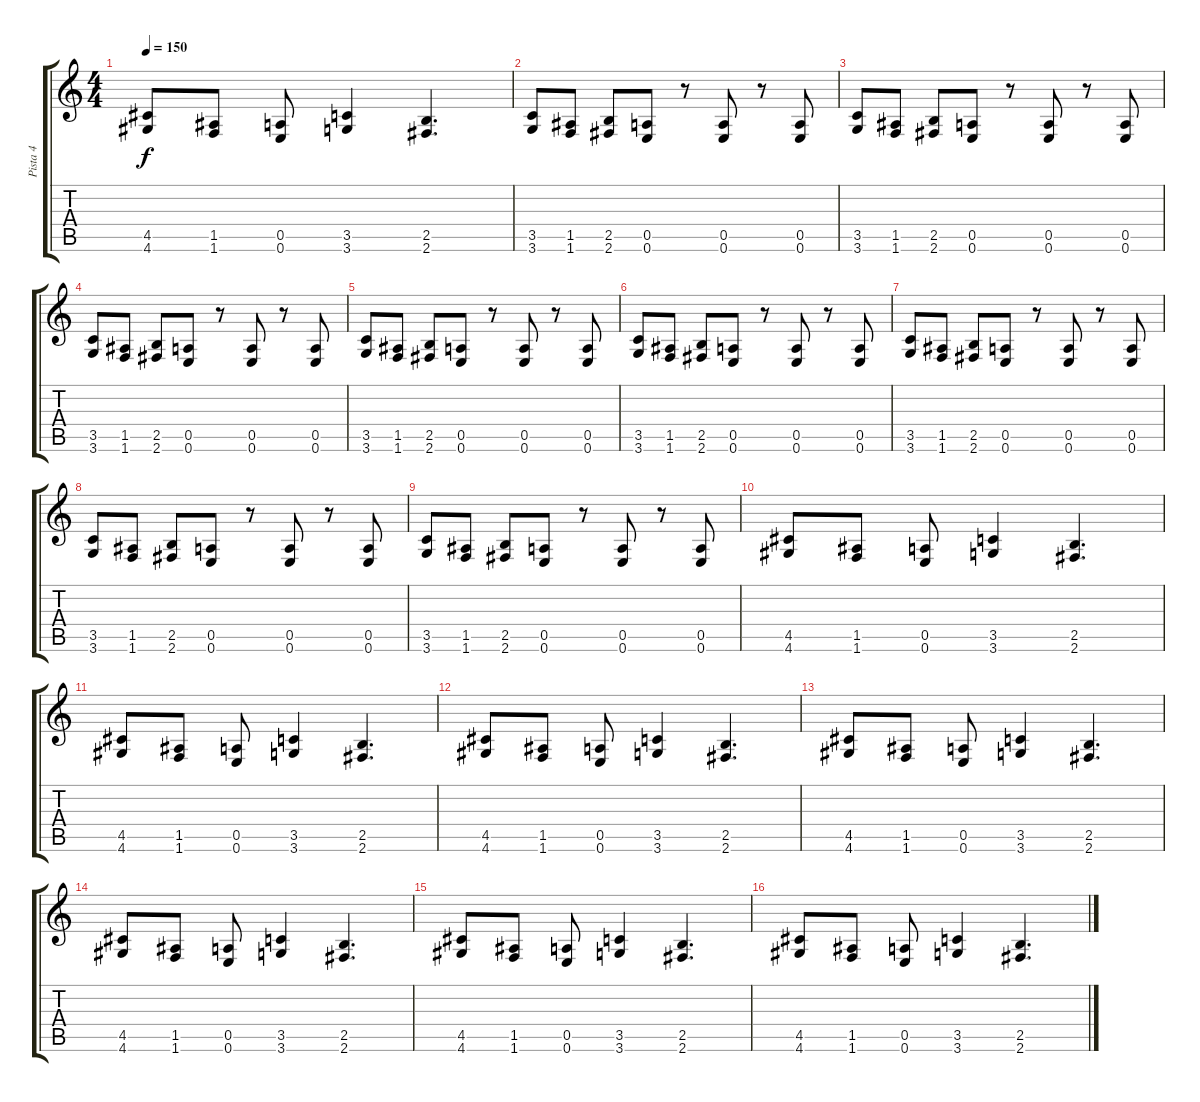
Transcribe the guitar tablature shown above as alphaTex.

\track ("Pista 4" "Pista 4") {instrument overdrivenguitar}
\staff {score tabs}
\tuning (E4 B3 G3 D3 A2 E2) {hide}
\ts (4 4)
\tempo 150
\clef g2
\ks c
(4.5 4.6).8{dy f} (1.5 1.6).8 (0.5 0.6).8 (3.5 3.6).4 (2.5 2.6).4{d} |
(3.5 3.6).8 (1.5 1.6).8 (2.5 2.6).8 (0.5 0.6).8 r.8 (0.5 0.6).8 r.8 (0.5 0.6).8 |
(3.5 3.6).8 (1.5 1.6).8 (2.5 2.6).8 (0.5 0.6).8 r.8 (0.5 0.6).8 r.8 (0.5 0.6).8 |
(3.5 3.6).8 (1.5 1.6).8 (2.5 2.6).8 (0.5 0.6).8 r.8 (0.5 0.6).8 r.8 (0.5 0.6).8 |
(3.5 3.6).8 (1.5 1.6).8 (2.5 2.6).8 (0.5 0.6).8 r.8 (0.5 0.6).8 r.8 (0.5 0.6).8 |
(3.5 3.6).8 (1.5 1.6).8 (2.5 2.6).8 (0.5 0.6).8 r.8 (0.5 0.6).8 r.8 (0.5 0.6).8 |
(3.5 3.6).8 (1.5 1.6).8 (2.5 2.6).8 (0.5 0.6).8 r.8 (0.5 0.6).8 r.8 (0.5 0.6).8 |
(3.5 3.6).8 (1.5 1.6).8 (2.5 2.6).8 (0.5 0.6).8 r.8 (0.5 0.6).8 r.8 (0.5 0.6).8 |
(3.5 3.6).8 (1.5 1.6).8 (2.5 2.6).8 (0.5 0.6).8 r.8 (0.5 0.6).8 r.8 (0.5 0.6).8 |
(4.5 4.6).8 (1.5 1.6).8 (0.5 0.6).8 (3.5 3.6).4 (2.5 2.6).4{d} |
(4.5 4.6).8 (1.5 1.6).8 (0.5 0.6).8 (3.5 3.6).4 (2.5 2.6).4{d} |
(4.5 4.6).8 (1.5 1.6).8 (0.5 0.6).8 (3.5 3.6).4 (2.5 2.6).4{d} |
(4.5 4.6).8 (1.5 1.6).8 (0.5 0.6).8 (3.5 3.6).4 (2.5 2.6).4{d} |
(4.5 4.6).8 (1.5 1.6).8 (0.5 0.6).8 (3.5 3.6).4 (2.5 2.6).4{d} |
(4.5 4.6).8 (1.5 1.6).8 (0.5 0.6).8 (3.5 3.6).4 (2.5 2.6).4{d} |
(4.5 4.6).8 (1.5 1.6).8 (0.5 0.6).8 (3.5 3.6).4 (2.5 2.6).4{d}
